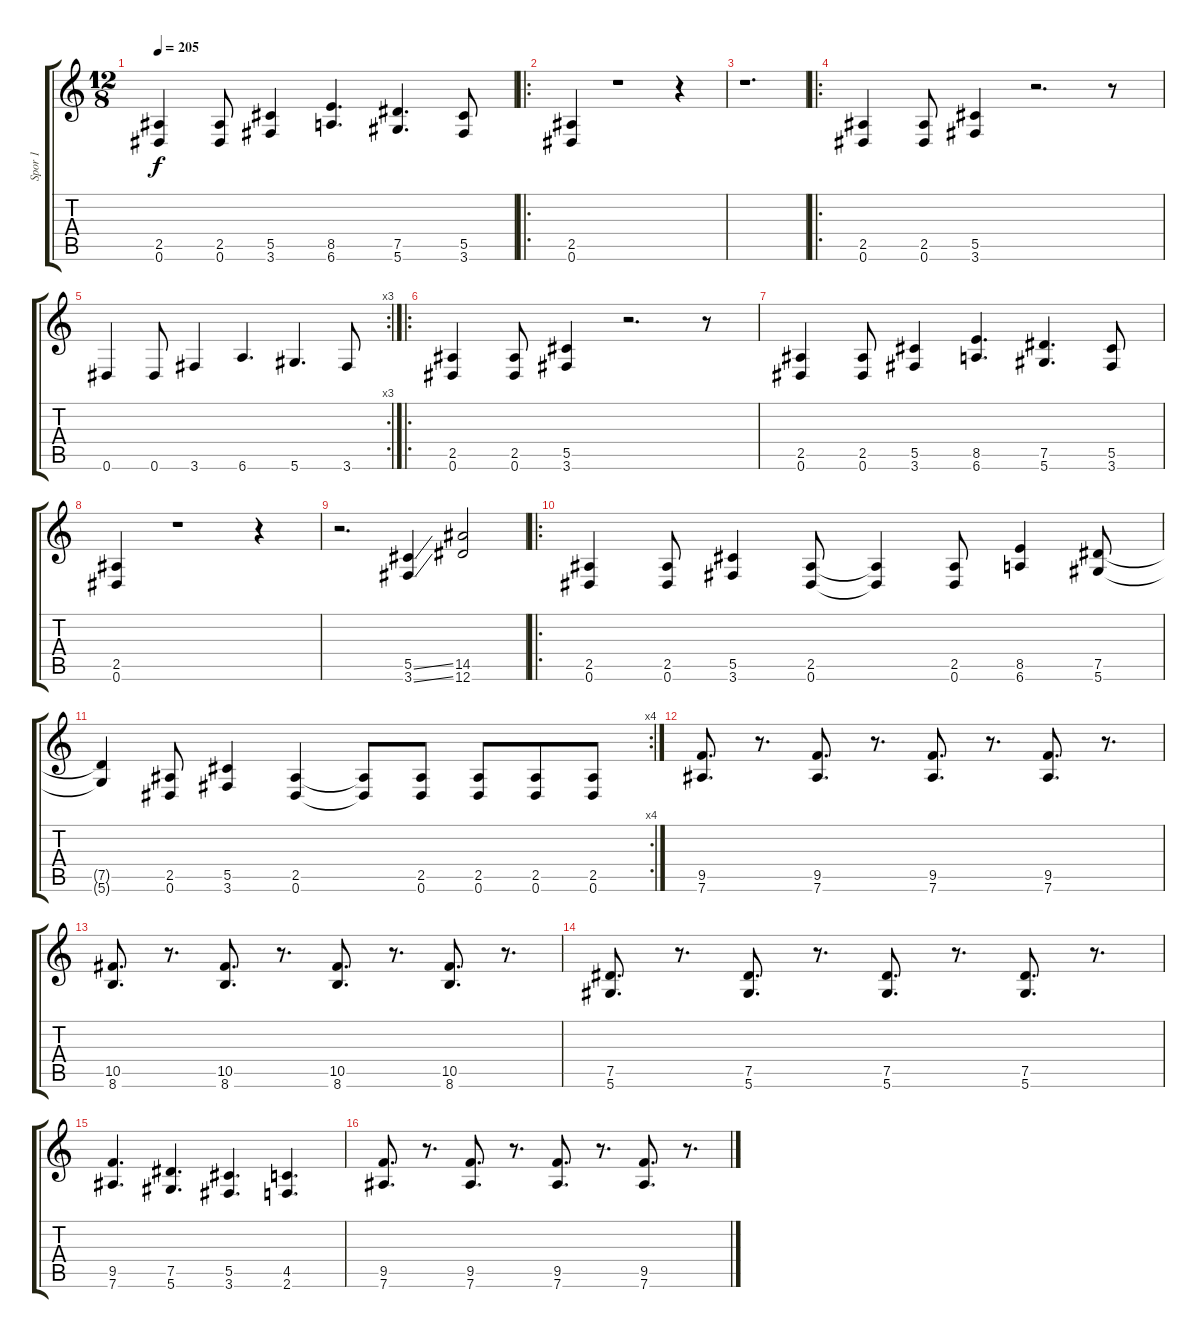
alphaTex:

\track ("Spor 1" "Spor 1") {instrument distortionguitar}
\staff {score tabs}
\tuning (Eb4 Bb3 Gb3 Db3 Ab2 Eb2) {hide}
\ts (12 8)
\tempo 205
\clef g2
\ks c
(2.5 0.6).4{dy f} (2.5 0.6).8 (5.5 3.6).4 (8.5 6.6).4{d} (7.5 5.6).4{d} (5.5 3.6).8 |
\ro
(2.5 0.6).4 r.1 r.4 |
r.1{d} |
\ro
(2.5 0.6).4 (2.5 0.6).8 (5.5 3.6).4 r.2{d} r.8 |
\rc 3
0.6.4 0.6.8 3.6.4 6.6.4{d} 5.6.4{d} 3.6.8 |
\ro
(2.5 0.6).4 (2.5 0.6).8 (5.5 3.6).4 r.2{d} r.8 |
(2.5 0.6).4 (2.5 0.6).8 (5.5 3.6).4 (8.5 6.6).4{d} (7.5 5.6).4{d} (5.5 3.6).8 |
(2.5 0.6).4 r.1 r.4 |
r.2{d} (5.5{ss} 3.6{ss}).4 (14.5 12.6).2 |
\ro
(2.5 0.6).4 (2.5 0.6).8 (5.5 3.6).4 (2.5 0.6).8 (2.5{t} 0.6{t}).4 (2.5 0.6).8 (8.5 6.6).4 (7.5 5.6).8 |
\rc 4
(7.5{t} 5.6{t}).4 (2.5 0.6).8 (5.5 3.6).4 (2.5 0.6).4 (2.5{t} 0.6{t}).8 (2.5 0.6).8 (2.5 0.6).8 (2.5 0.6).8 (2.5 0.6).8 |
(9.5 7.6).8{d} r.8{d} (9.5 7.6).8{d} r.8{d} (9.5 7.6).8{d} r.8{d} (9.5 7.6).8{d} r.8{d} |
(10.5 8.6).8{d} r.8{d} (10.5 8.6).8{d} r.8{d} (10.5 8.6).8{d} r.8{d} (10.5 8.6).8{d} r.8{d} |
(7.5 5.6).8{d} r.8{d} (7.5 5.6).8{d} r.8{d} (7.5 5.6).8{d} r.8{d} (7.5 5.6).8{d} r.8{d} |
(9.5 7.6).4{d} (7.5 5.6).4{d} (5.5 3.6).4{d} (4.5 2.6).4{d} |
(9.5 7.6).8{d} r.8{d} (9.5 7.6).8{d} r.8{d} (9.5 7.6).8{d} r.8{d} (9.5 7.6).8{d} r.8{d}
